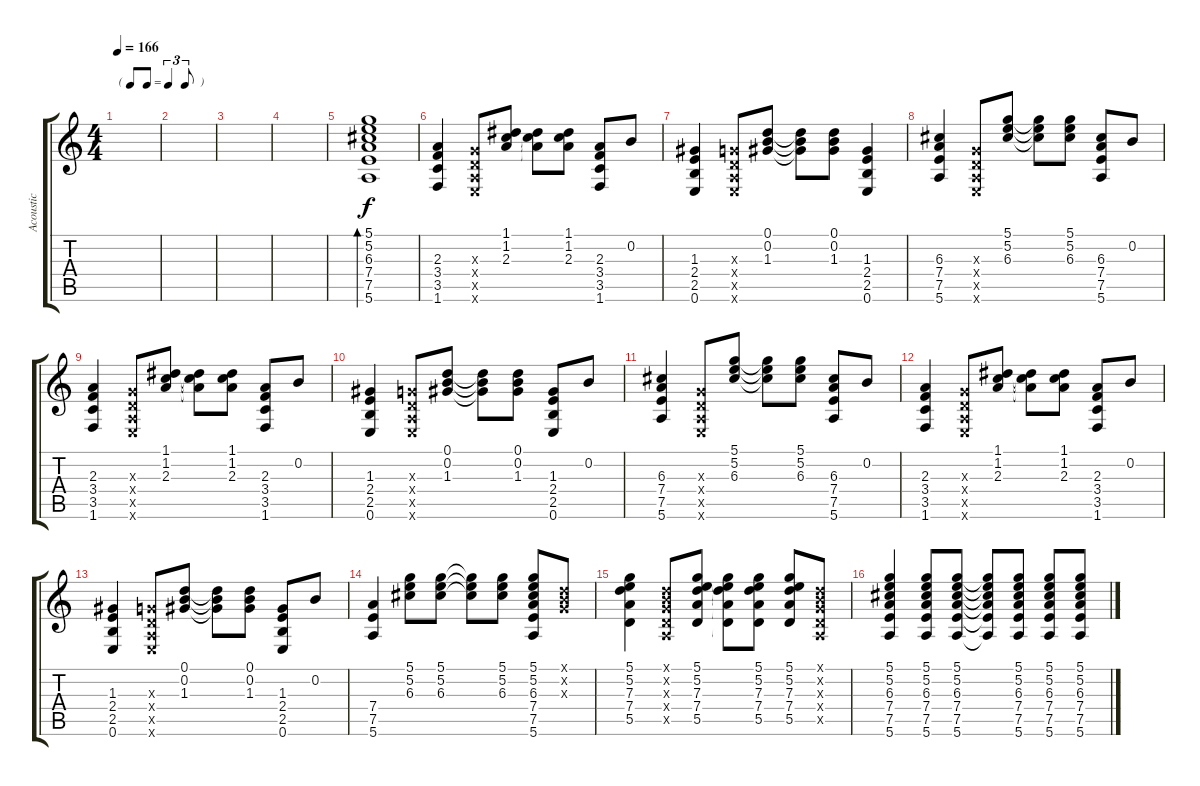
\track ("Acoustic" "Acoustic") {instrument acousticguitarsteel}
\staff {score tabs}
\tuning (D4 B3 G3 D3 A2 E2) {hide}
\ts (4 4)
\tf triplet8th
\tempo 166
\clef g2
\ks c
|
|
|
|
(5.1 5.2 6.3 7.4 7.5 5.6).1{bd 240} |
(2.3 3.4 3.5 1.6).4 (0.3{x} 0.4{x} 0.5{x} 0.6{x}).8 (1.1 1.2 2.3).8 (1.1{t} 1.2{t} 2.3{t}).8 (1.1 1.2 2.3).8 (2.3 3.4 3.5 1.6).8 0.2.8 |
(1.3 2.4 2.5 0.6).4 (0.3{x} 0.4{x} 0.5{x} 0.6{x}).8 (0.1 0.2 1.3).8 (0.1{t} 0.2{t} 1.3{t}).8 (0.1 0.2 1.3).8 (1.3 2.4 2.5 0.6).4 |
(6.3 7.4 7.5 5.6).4 (0.3{x} 0.4{x} 0.5{x} 0.6{x}).8 (5.1 5.2 6.3).8 (5.1{t} 5.2{t} 6.3{t}).8 (5.1 5.2 6.3).8 (6.3 7.4 7.5 5.6).8 0.2.8 |
(2.3 3.4 3.5 1.6).4 (0.3{x} 0.4{x} 0.5{x} 0.6{x}).8 (1.1 1.2 2.3).8 (1.1{t} 1.2{t} 2.3{t}).8 (1.1 1.2 2.3).8 (2.3 3.4 3.5 1.6).8 0.2.8 |
(1.3 2.4 2.5 0.6).4 (0.3{x} 0.4{x} 0.5{x} 0.6{x}).8 (0.1 0.2 1.3).8 (0.1{t} 0.2{t} 1.3{t}).8 (0.1 0.2 1.3).8 (1.3 2.4 2.5 0.6).8 0.2.8 |
(6.3 7.4 7.5 5.6).4 (0.3{x} 0.4{x} 0.5{x} 0.6{x}).8 (5.1 5.2 6.3).8 (5.1{t} 5.2{t} 6.3{t}).8 (5.1 5.2 6.3).8 (6.3 7.4 7.5 5.6).8 0.2.8 |
(2.3 3.4 3.5 1.6).4 (0.3{x} 0.4{x} 0.5{x} 0.6{x}).8 (1.1 1.2 2.3).8 (1.1{t} 1.2{t} 2.3{t}).8 (1.1 1.2 2.3).8 (2.3 3.4 3.5 1.6).8 0.2.8 |
(1.3 2.4 2.5 0.6).4 (0.3{x} 0.4{x} 0.5{x} 0.6{x}).8 (0.1 0.2 1.3).8 (0.1{t} 0.2{t} 1.3{t}).8 (0.1 0.2 1.3).8 (1.3 2.4 2.5 0.6).8 0.2.8 |
(7.4 7.5 5.6).4 (5.1 5.2 6.3).8 (5.1 5.2 6.3).8 (5.1{t} 5.2{t} 6.3{t}).8 (5.1 5.2 6.3).8 (5.1 5.2 6.3 7.4 7.5 5.6).8 (0.1{x} 0.2{x} 0.3{x}).8 |
(5.1 5.2 7.3 7.4 5.5).4 (0.1{x} 0.2{x} 0.3{x} 0.4{x} 0.5{x}).8 (5.1 5.2 7.3 7.4 5.5).8 (5.1{t} 5.2{t} 7.3{t} 7.4{t} 5.5{t}).8 (5.1 5.2 7.3 7.4 5.5).8 (5.1 5.2 7.3 7.4 5.5).8 (0.1{x} 0.2{x} 0.3{x} 0.4{x} 0.5{x}).8 |
(5.1 5.2 6.3 7.4 7.5 5.6).4 (5.1 5.2 6.3 7.4 7.5 5.6).8 (5.1 5.2 6.3 7.4 7.5 5.6).8 (5.1{t} 5.2{t} 6.3{t} 7.4{t} 7.5{t} 5.6{t}).8 (5.1 5.2 6.3 7.4 7.5 5.6).8 (5.1 5.2 6.3 7.4 7.5 5.6).8 (5.1 5.2 6.3 7.4 7.5 5.6).8
